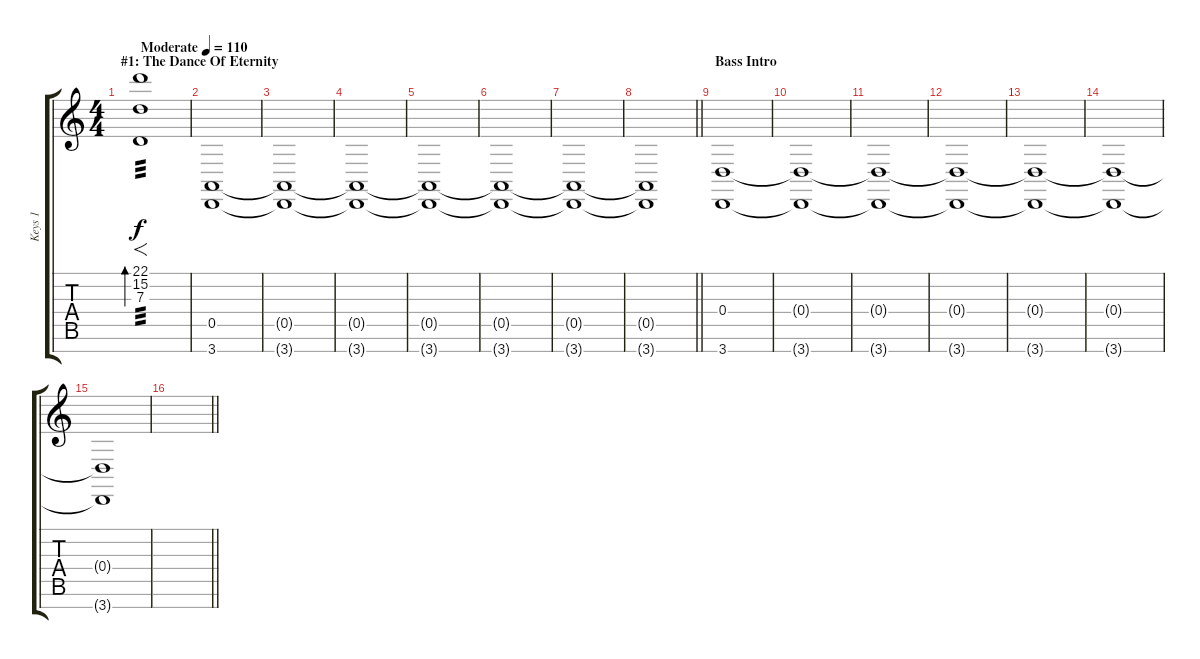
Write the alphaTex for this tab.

\track ("Keys 1" "Keys 1") {instrument xylophone}
\staff {score tabs}
\tuning (E4 B3 G3 D3 A2 E2 B1) {hide}
\ts (4 4)
\section ("" "#1: The Dance Of Eternity")
\tempo (110 "Moderate")
\clef g2
\ks c
(22.1 15.2 7.3).1{f bd 480 tp 3 dy f instrument xylophone} |
(0.5 3.7).1{instrument lead1square} |
(0.5{t} 3.7{t}).1 |
(0.5{t} 3.7{t}).1 |
(0.5{t} 3.7{t}).1 |
(0.5{t} 3.7{t}).1 |
(0.5{t} 3.7{t}).1 |
\barLineRight lightlight
(0.5{t} 3.7{t}).1 |
\section ("" "Bass Intro")
(0.4 3.7).1{volume 11 instrument lead1square} |
(0.4{t} 3.7{t}).1 |
(0.4{t} 3.7{t}).1 |
(0.4{t} 3.7{t}).1 |
(0.4{t} 3.7{t}).1 |
(0.4{t} 3.7{t}).1 |
(0.4{t} 3.7{t}).1 |
\barLineRight lightlight
